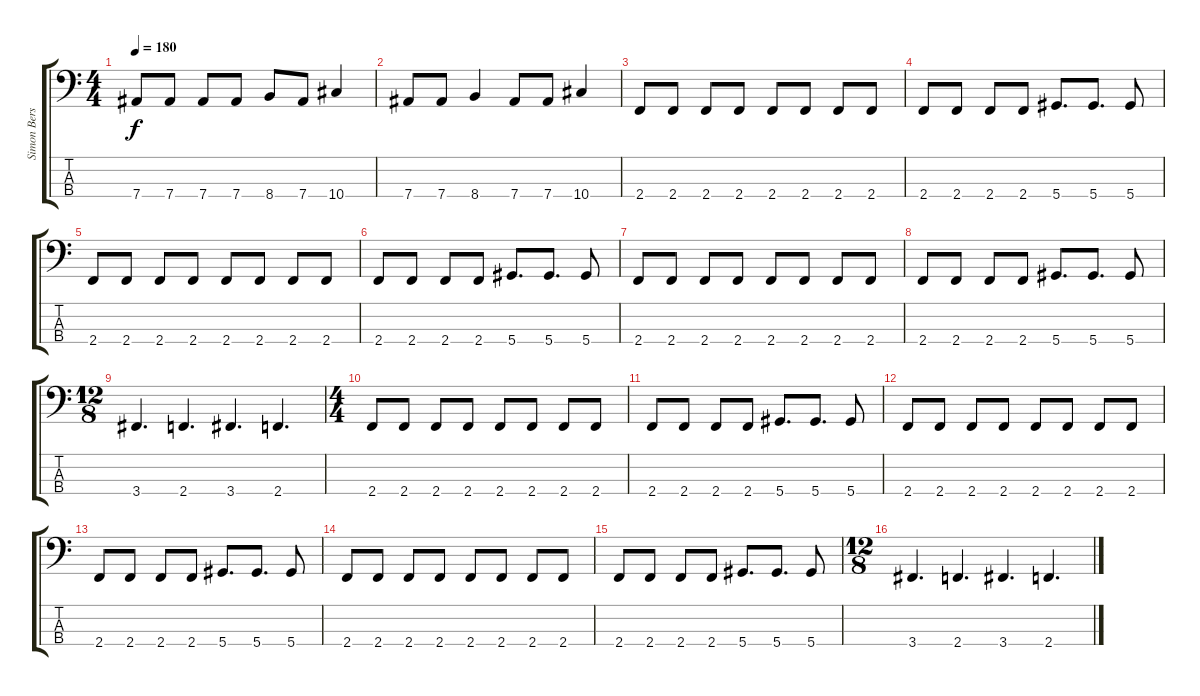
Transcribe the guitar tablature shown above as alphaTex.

\track ("Simon Berserker" "Simon Bers") {instrument electricbasspick}
\staff {score tabs}
\tuning (Gb2 Db2 Ab1 Eb1) {hide}
\ts (4 4)
\tempo 180
\clef f4
\ks c
7.4.8{dy f} 7.4.8 7.4.8 7.4.8 8.4.8 7.4.8 10.4.4 |
7.4.8 7.4.8 8.4.4 7.4.8 7.4.8 10.4.4 |
2.4.8 2.4.8 2.4.8 2.4.8 2.4.8 2.4.8 2.4.8 2.4.8 |
2.4.8 2.4.8 2.4.8 2.4.8 5.4.8{d} 5.4.8{d} 5.4.8 |
2.4.8 2.4.8 2.4.8 2.4.8 2.4.8 2.4.8 2.4.8 2.4.8 |
2.4.8 2.4.8 2.4.8 2.4.8 5.4.8{d} 5.4.8{d} 5.4.8 |
2.4.8 2.4.8 2.4.8 2.4.8 2.4.8 2.4.8 2.4.8 2.4.8 |
2.4.8 2.4.8 2.4.8 2.4.8 5.4.8{d} 5.4.8{d} 5.4.8 |
\ts (12 8)
3.4.4{d} 2.4.4{d} 3.4.4{d} 2.4.4{d} |
\ts (4 4)
2.4.8 2.4.8 2.4.8 2.4.8 2.4.8 2.4.8 2.4.8 2.4.8 |
2.4.8 2.4.8 2.4.8 2.4.8 5.4.8{d} 5.4.8{d} 5.4.8 |
2.4.8 2.4.8 2.4.8 2.4.8 2.4.8 2.4.8 2.4.8 2.4.8 |
2.4.8 2.4.8 2.4.8 2.4.8 5.4.8{d} 5.4.8{d} 5.4.8 |
2.4.8 2.4.8 2.4.8 2.4.8 2.4.8 2.4.8 2.4.8 2.4.8 |
2.4.8 2.4.8 2.4.8 2.4.8 5.4.8{d} 5.4.8{d} 5.4.8 |
\ts (12 8)
3.4.4{d} 2.4.4{d} 3.4.4{d} 2.4.4{d}
